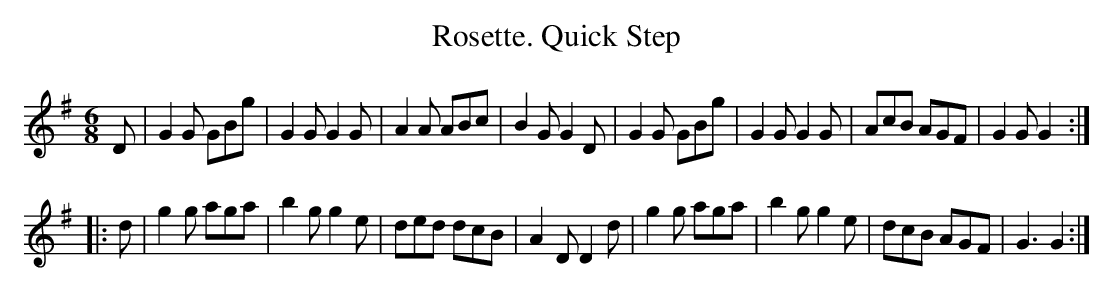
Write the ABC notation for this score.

X:1
T:Rosette. Quick Step
M:6/8
K:G major
D|\
G2G GBg|  G2G G2G| A2A ABc| B2G G2D|\
G2G GBg| G2G G2G| AcB AGF| G2G G2::
d|\
g2g aga| b2g g2e| ded dcB| A2D D2d|\
g2g aga| b2g g2e| dcB AGF| G3 G2:|
